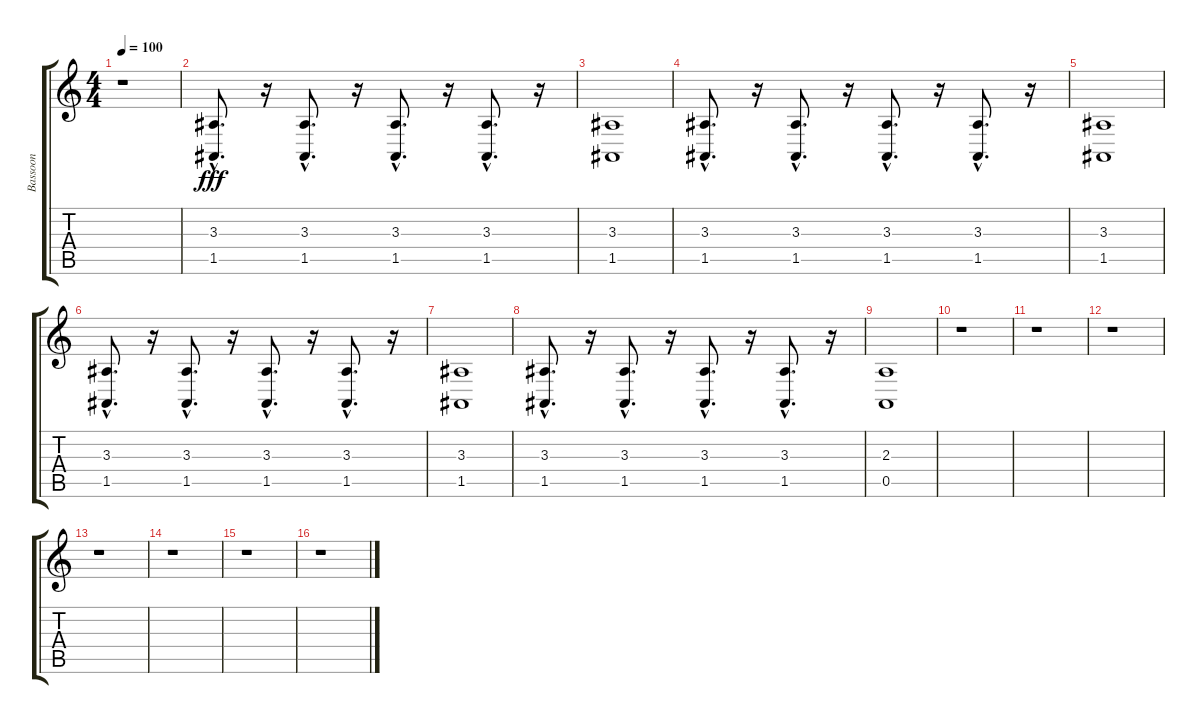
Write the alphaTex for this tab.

\track ("Bassoon" "Bassoon") {instrument bassoon}
\staff {score tabs}
\tuning (E4 B3 G3 D3 A2 E2) {hide}
\ts (4 4)
\tempo 100
\clef g2
\ks c
r.1{dy fff} |
(3.3{hac} 1.5{hac}).8{d} r.16 (3.3{hac} 1.5{hac}).8{d} r.16 (3.3{hac} 1.5{hac}).8{d} r.16 (3.3{hac} 1.5{hac}).8{d} r.16 |
(3.3 1.5).1 |
(3.3{hac} 1.5{hac}).8{d} r.16 (3.3{hac} 1.5{hac}).8{d} r.16 (3.3{hac} 1.5{hac}).8{d} r.16 (3.3{hac} 1.5{hac}).8{d} r.16 |
(3.3 1.5).1 |
(3.3{hac} 1.5{hac}).8{d} r.16 (3.3{hac} 1.5{hac}).8{d} r.16 (3.3{hac} 1.5{hac}).8{d} r.16 (3.3{hac} 1.5{hac}).8{d} r.16 |
(3.3 1.5).1 |
(3.3{hac} 1.5{hac}).8{d} r.16 (3.3{hac} 1.5{hac}).8{d} r.16 (3.3{hac} 1.5{hac}).8{d} r.16 (3.3{hac} 1.5{hac}).8{d} r.16 |
(2.3 0.5).1 |
r.1 |
r.1 |
r.1 |
r.1 |
r.1 |
r.1 |
r.1
